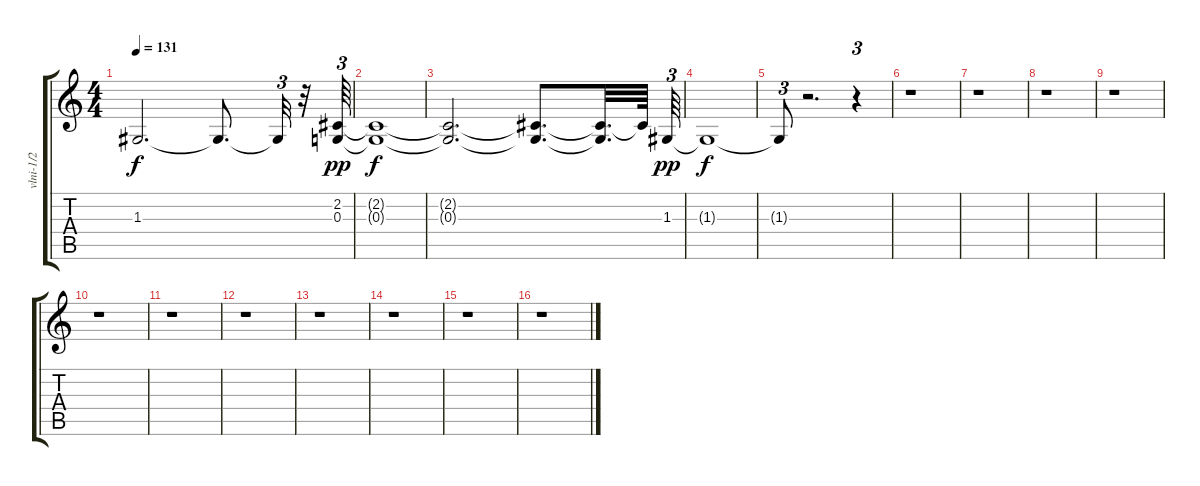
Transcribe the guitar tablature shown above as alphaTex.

\track ("vlni-1/2" "vlni-1/2") {instrument stringensemble2}
\staff {score tabs}
\tuning (E4 B3 G3 D3 A2 E2) {hide}
\ts (4 4)
\tempo 131
\clef g2
\ks c
1.3{t}.2{d dy f} 1.3{t}.8{d} 1.3{t}.32{tu (3 2)} r.32 (2.2 0.3).64{tu (3 2) dy pp} |
(2.2{t} 0.3{t}).1{dy f} |
(2.2{t} 0.3{t}).2{d} (2.2{t} 0.3{t}).8{d} (2.2{t} 0.3{t}).32{d} 2.2{t}.64 1.3.64{tu (3 2) dy pp} |
1.3{t}.1{dy f} |
1.3{t}.8{tu (3 2)} r.2{d} r.4{tu (3 2)} |
r.1 |
r.1 |
r.1 |
r.1 |
r.1 |
r.1 |
r.1 |
r.1 |
r.1 |
r.1 |
r.1
